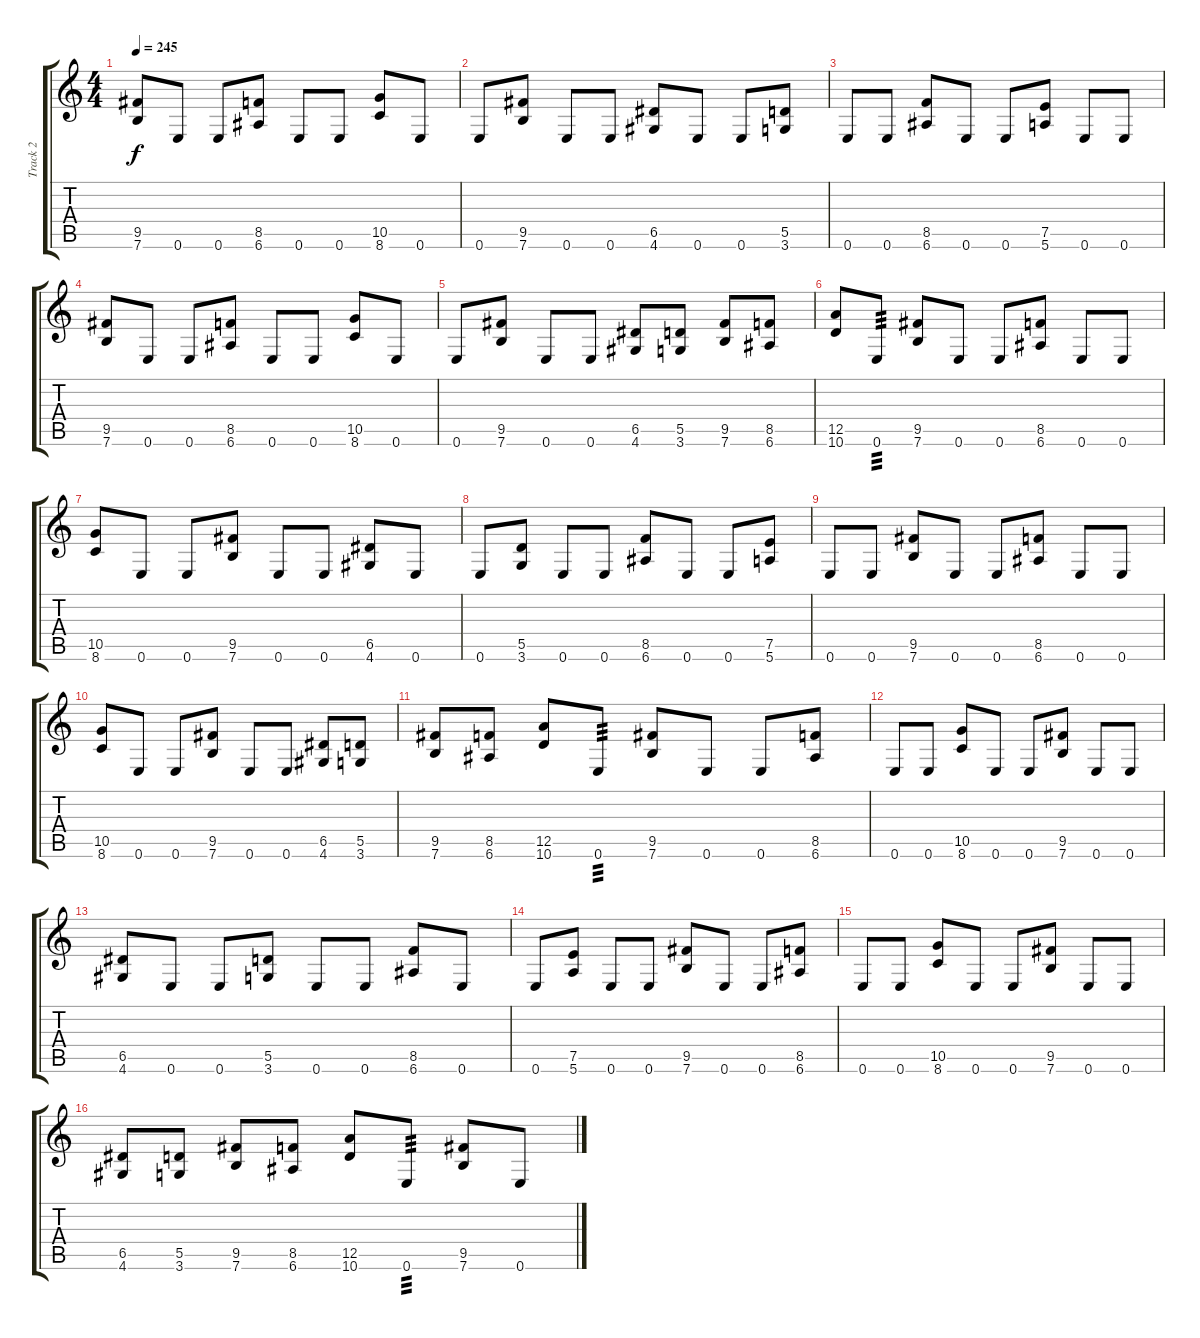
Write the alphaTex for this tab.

\track ("Track 2" "Track 2") {instrument distortionguitar}
\staff {score tabs}
\tuning (E4 B3 G3 D3 A2 E2) {hide}
\ts (4 4)
\tempo 245
\clef g2
\ks c
(9.5 7.6).8{dy f instrument distortionguitar} 0.6.8 0.6.8 (8.5 6.6).8 0.6.8 0.6.8 (10.5 8.6).8 0.6.8 |
0.6.8 (9.5 7.6).8 0.6.8 0.6.8 (6.5 4.6).8 0.6.8 0.6.8 (5.5 3.6).8 |
0.6.8 0.6.8 (8.5 6.6).8 0.6.8 0.6.8 (7.5 5.6).8 0.6.8 0.6.8 |
(9.5 7.6).8 0.6.8 0.6.8 (8.5 6.6).8 0.6.8 0.6.8 (10.5 8.6).8 0.6.8 |
0.6.8 (9.5 7.6).8 0.6.8 0.6.8 (6.5 4.6).8 (5.5 3.6).8 (9.5 7.6).8 (8.5 6.6).8 |
(12.5 10.6).8 0.6.8{tp 3} (9.5 7.6).8 0.6.8 0.6.8 (8.5 6.6).8 0.6.8 0.6.8 |
(10.5 8.6).8 0.6.8 0.6.8 (9.5 7.6).8 0.6.8 0.6.8 (6.5 4.6).8 0.6.8 |
0.6.8 (5.5 3.6).8 0.6.8 0.6.8 (8.5 6.6).8 0.6.8 0.6.8 (7.5 5.6).8 |
0.6.8 0.6.8 (9.5 7.6).8 0.6.8 0.6.8 (8.5 6.6).8 0.6.8 0.6.8 |
(10.5 8.6).8 0.6.8 0.6.8 (9.5 7.6).8 0.6.8 0.6.8 (6.5 4.6).8 (5.5 3.6).8 |
(9.5 7.6).8 (8.5 6.6).8 (12.5 10.6).8 0.6.8{tp 3} (9.5 7.6).8 0.6.8 0.6.8 (8.5 6.6).8 |
0.6.8 0.6.8 (10.5 8.6).8 0.6.8 0.6.8 (9.5 7.6).8 0.6.8 0.6.8 |
(6.5 4.6).8 0.6.8 0.6.8 (5.5 3.6).8 0.6.8 0.6.8 (8.5 6.6).8 0.6.8 |
0.6.8 (7.5 5.6).8 0.6.8 0.6.8 (9.5 7.6).8 0.6.8 0.6.8 (8.5 6.6).8 |
0.6.8 0.6.8 (10.5 8.6).8 0.6.8 0.6.8 (9.5 7.6).8 0.6.8 0.6.8 |
(6.5 4.6).8 (5.5 3.6).8 (9.5 7.6).8 (8.5 6.6).8 (12.5 10.6).8 0.6.8{tp 3} (9.5 7.6).8 0.6.8
